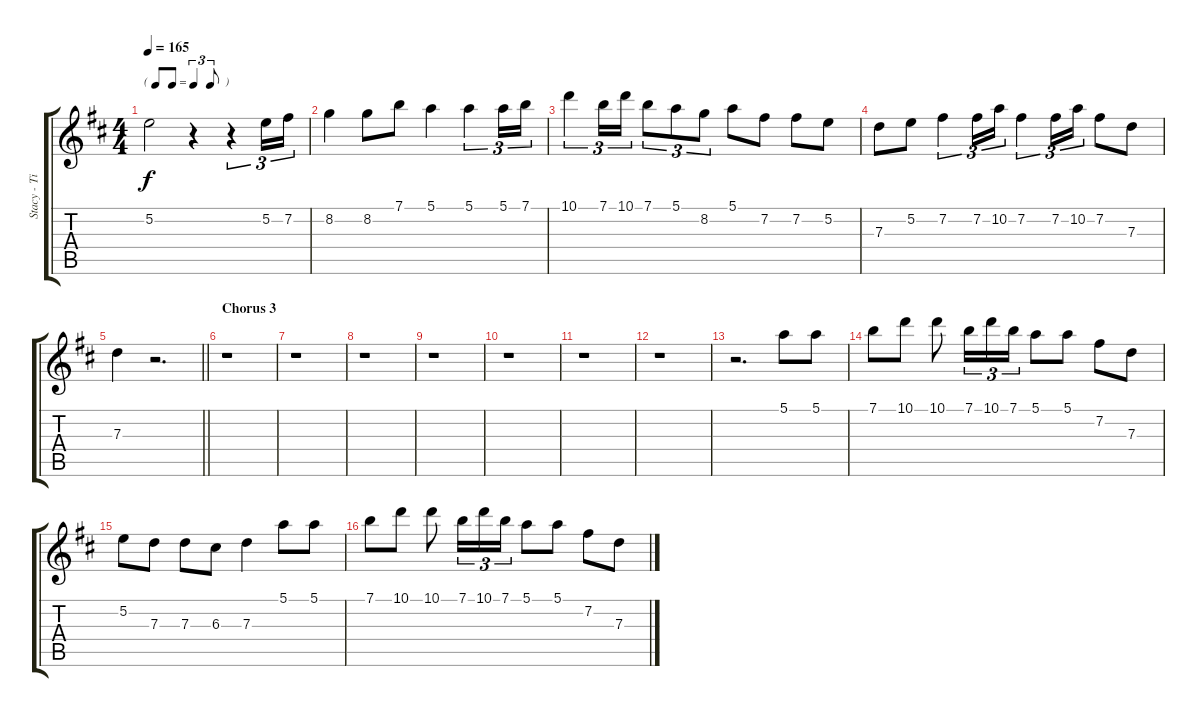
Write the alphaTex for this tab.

\track ("Stacy - Tin Whistle" "Stacy - Ti") {instrument flute}
\staff {score tabs}
\tuning (E5 B4 G4 D4 A3 E3) {hide}
\ts (4 4)
\tf triplet8th
\tempo 165
\clef g2
\ks d
5.2.2{dy f} r.4 r.4{tu (3 2)} 5.2.16{tu (3 2)} 7.2.16{tu (3 2)} |
8.2.4 8.2.8 7.1.8 5.1.4 5.1.4{tu (3 2)} 5.1.16{tu (3 2)} 7.1.16{tu (3 2)} |
10.1.4{tu (3 2)} 7.1.16{tu (3 2)} 10.1.16{tu (3 2)} 7.1.8{tu (3 2)} 5.1.8{tu (3 2)} 8.2.8{tu (3 2)} 5.1.8 7.2.8 7.2.8 5.2.8 |
7.3.8 5.2.8 7.2.4{tu (3 2)} 7.2.16{tu (3 2)} 10.2.16{tu (3 2)} 7.2.4{tu (3 2)} 7.2.16{tu (3 2)} 10.2.16{tu (3 2)} 7.2.8 7.3.8 |
\barLineRight lightlight
7.3.4 r.2{d} |
\section ("" "Chorus 3")
r.1 |
r.1 |
r.1 |
r.1 |
r.1 |
r.1 |
r.1 |
r.2{d} 5.1.8 5.1.8 |
7.1.8 10.1.8 10.1.8 7.1.16{tu (3 2)} 10.1.16{tu (3 2)} 7.1.16{tu (3 2)} 5.1.8 5.1.8 7.2.8 7.3.8 |
5.2.8 7.3.8 7.3.8 6.3.8 7.3.4 5.1.8 5.1.8 |
7.1.8 10.1.8 10.1.8 7.1.16{tu (3 2)} 10.1.16{tu (3 2)} 7.1.16{tu (3 2)} 5.1.8 5.1.8 7.2.8 7.3.8
